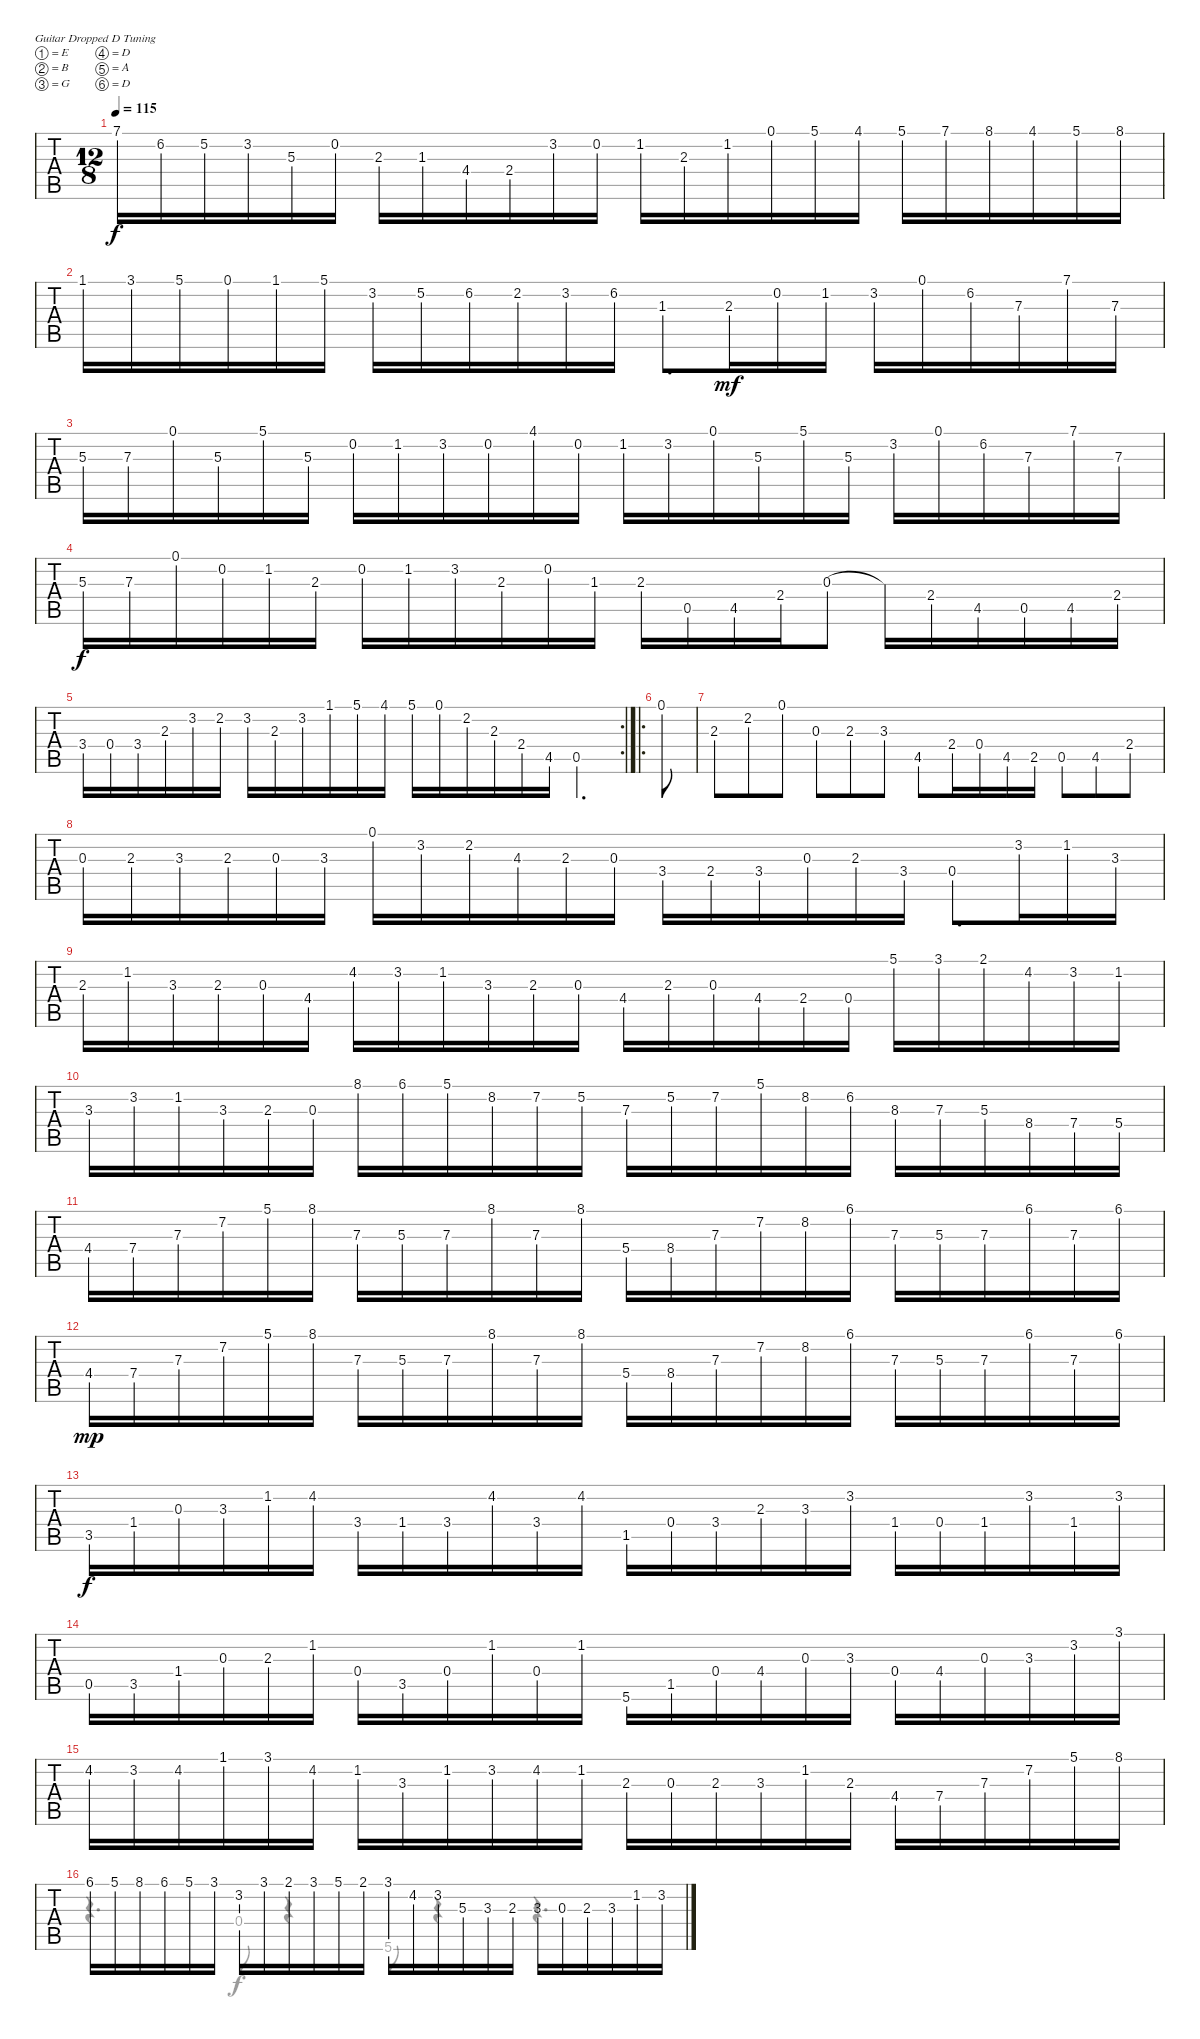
\bracketExtendMode groupsimilarinstruments
\singleTrackTrackNamePolicy hidden
\firstSystemTrackNameOrientation horizontal
\otherSystemsTrackNameOrientation horizontal
\track ("Guitar" "N-Gt") {instrument acousticguitarnylon}
\staff {tabs}
\tuning (E4 B3 G3 D3 A2 D2)
\voice
\ts (12 8)
\tempo 115
\clef g2
\ks dminor
7.1.16{dy f} 6.2.16 5.2.16 3.2.16 5.3.16 0.2.16 2.3.16 1.3.16 4.4.16 2.4.16 3.2.16 0.2.16 1.2.16 2.3.16 1.2.16 0.1.16 5.1.16 4.1.16 5.1.16 7.1.16 8.1.16 4.1.16 5.1.16 8.1.16 |
1.1.16 3.1.16 5.1.16 0.1.16 1.1.16 5.1.16 3.2.16 5.2.16 6.2.16 2.2.16 3.2.16 6.2.16 1.3.8{d} 2.3.16{dy mf} 0.2.16 1.2.16 3.2.16 0.1.16 6.2.16 7.3.16 7.1.16 7.3.16 |
5.3.16 7.3.16 0.1.16 5.3.16 5.1.16 5.3.16 0.2.16 1.2.16 3.2.16 0.2.16 4.1.16 0.2.16 1.2.16 3.2.16 0.1.16 5.3.16 5.1.16 5.3.16 3.2.16 0.1.16 6.2.16 7.3.16 7.1.16 7.3.16 |
5.3.16{dy f} 7.3.16 0.1.16 0.2.16 1.2.16 2.3.16 0.2.16 1.2.16 3.2.16 2.3.16 0.2.16 1.3.16 2.3.16 0.5.16 4.5.16 2.4.16 0.3.8 0.3{t}.16 2.4.16 4.5.16 0.5.16 4.5.16 2.4.16 |
\rc 2
3.4.16 0.4.16 3.4.16 2.3.16 3.2.16 2.2.16 3.2.16 2.3.16 3.2.16 1.1.16 5.1.16 4.1.16 5.1.16 0.1.16 2.2.16 2.3.16 2.4.16 4.5.16 0.5.4{d} |
\ro
0.1.8 |
2.3.8 2.2.8 0.1.8 0.3.8 2.3.8 3.3.8 4.5.8 2.4.16 0.4.16 4.5.16 2.5.16 0.5.8 4.5.8 2.4.8 |
0.3.16 2.3.16 3.3.16 2.3.16 0.3.16 3.3.16 0.1.16 3.2.16 2.2.16 4.3.16 2.3.16 0.3.16 3.4.16 2.4.16 3.4.16 0.3.16 2.3.16 3.4.16 0.4.8{d} 3.2.16 1.2.16 3.3.16 |
2.3.16 1.2.16 3.3.16 2.3.16 0.3.16 4.4.16 4.2.16 3.2.16 1.2.16 3.3.16 2.3.16 0.3.16 4.4.16 2.3.16 0.3.16 4.4.16 2.4.16 0.4.16 5.1.16 3.1.16 2.1.16 4.2.16 3.2.16 1.2.16 |
3.3.16 3.2.16 1.2.16 3.3.16 2.3.16 0.3.16 8.1.16 6.1.16 5.1.16 8.2.16 7.2.16 5.2.16 7.3.16 5.2.16 7.2.16 5.1.16 8.2.16 6.2.16 8.3.16 7.3.16 5.3.16 8.4.16 7.4.16 5.4.16 |
4.4.16 7.4.16 7.3.16 7.2.16 5.1.16 8.1.16 7.3.16 5.3.16 7.3.16 8.1.16 7.3.16 8.1.16 5.4.16 8.4.16 7.3.16 7.2.16 8.2.16 6.1.16 7.3.16 5.3.16 7.3.16 6.1.16 7.3.16 6.1.16 |
4.4.16{dy mp} 7.4.16 7.3.16 7.2.16 5.1.16 8.1.16 7.3.16 5.3.16 7.3.16 8.1.16 7.3.16 8.1.16 5.4.16 8.4.16 7.3.16 7.2.16 8.2.16 6.1.16 7.3.16 5.3.16 7.3.16 6.1.16 7.3.16 6.1.16 |
3.5.16{dy f} 1.4.16 0.3.16 3.3.16 1.2.16 4.2.16 3.4.16 1.4.16 3.4.16 4.2.16 3.4.16 4.2.16 1.5.16 0.4.16 3.4.16 2.3.16 3.3.16 3.2.16 1.4.16 0.4.16 1.4.16 3.2.16 1.4.16 3.2.16 |
0.5.16 3.5.16 1.4.16 0.3.16 2.3.16 1.2.16 0.4.16 3.5.16 0.4.16 1.2.16 0.4.16 1.2.16 5.6.16 1.5.16 0.4.16 4.4.16 0.3.16 3.3.16 0.4.16 4.4.16 0.3.16 3.3.16 3.2.16 3.1.16 |
4.2.16 3.2.16 4.2.16 1.1.16 3.1.16 4.2.16 1.2.16 3.3.16 1.2.16 3.2.16 4.2.16 1.2.16 2.3.16 0.3.16 2.3.16 3.3.16 1.2.16 2.3.16 4.4.16 7.4.16 7.3.16 7.2.16 5.1.16 8.1.16 |
6.1.16 5.1.16 8.1.16 6.1.16 5.1.16 3.1.16 3.2.16 3.1.16 2.1.16 3.1.16 5.1.16 2.1.16 3.1.16 4.2.16 3.2.16 5.3.16 3.3.16 2.3.16 3.3.16 0.3.16 2.3.16 3.3.16 1.2.16 3.2.16
\voice
\clef g2
\ottava regular
\simile none
\ks dminor
|
|
|
|
|
|
|
|
|
|
|
|
|
|
|
r.4{d} 0.4.8 r.4 5.6.8 r.4 r.4{d}
